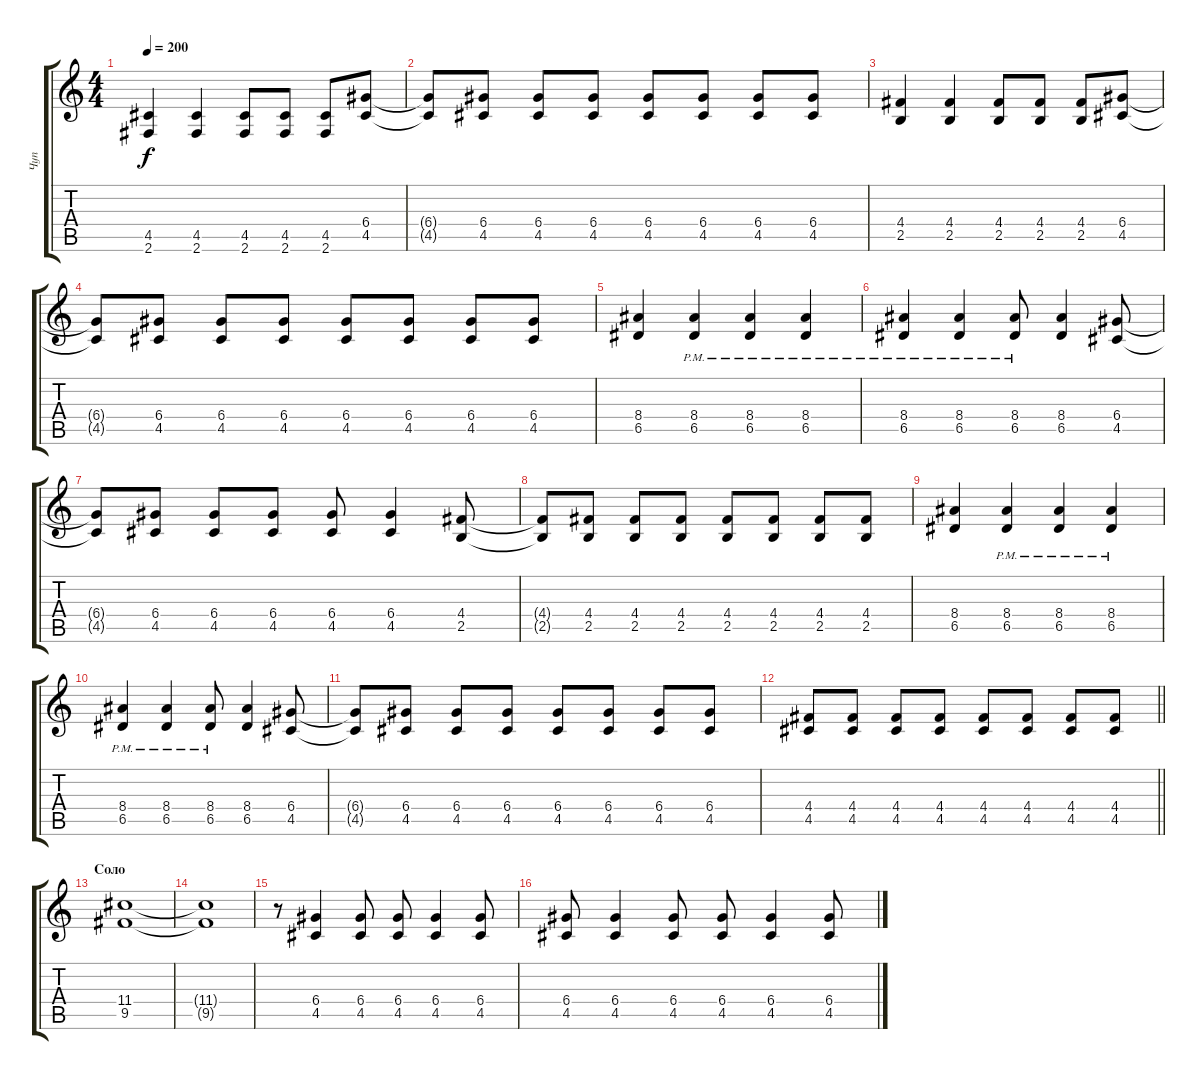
\track ("Чуп" "Чуп") {instrument overdrivenguitar}
\staff {score tabs}
\tuning (E4 B3 G3 D3 A2 E2) {hide}
\ts (4 4)
\tempo 200
\clef g2
\ks c
(4.5 2.6).4{dy f} (4.5 2.6).4 (4.5 2.6).8 (4.5 2.6).8 (4.5 2.6).8 (6.4 4.5).8 |
(6.4{t} 4.5{t}).8 (6.4 4.5).8 (6.4 4.5).8 (6.4 4.5).8 (6.4 4.5).8 (6.4 4.5).8 (6.4 4.5).8 (6.4 4.5).8 |
(4.4 2.5).4 (4.4 2.5).4 (4.4 2.5).8 (4.4 2.5).8 (4.4 2.5).8 (6.4 4.5).8 |
(6.4{t} 4.5{t}).8 (6.4 4.5).8 (6.4 4.5).8 (6.4 4.5).8 (6.4 4.5).8 (6.4 4.5).8 (6.4 4.5).8 (6.4 4.5).8 |
(8.4 6.5).4 (8.4{pm} 6.5{pm}).4 (8.4{pm} 6.5{pm}).4 (8.4{pm} 6.5{pm}).4 |
(8.4{pm} 6.5{pm}).4 (8.4{pm} 6.5{pm}).4 (8.4{pm} 6.5{pm}).8 (8.4 6.5).4 (6.4 4.5).8 |
(6.4{t} 4.5{t}).8 (6.4 4.5).8 (6.4 4.5).8 (6.4 4.5).8 (6.4 4.5).8 (6.4 4.5).4 (4.4 2.5).8 |
(4.4{t} 2.5{t}).8 (4.4 2.5).8 (4.4 2.5).8 (4.4 2.5).8 (4.4 2.5).8 (4.4 2.5).8 (4.4 2.5).8 (4.4 2.5).8 |
(8.4 6.5).4 (8.4{pm} 6.5{pm}).4 (8.4{pm} 6.5{pm}).4 (8.4{pm} 6.5{pm}).4 |
(8.4{pm} 6.5{pm}).4 (8.4{pm} 6.5{pm}).4 (8.4{pm} 6.5{pm}).8 (8.4 6.5).4 (6.4 4.5).8 |
(6.4{t} 4.5{t}).8 (6.4 4.5).8 (6.4 4.5).8 (6.4 4.5).8 (6.4 4.5).8 (6.4 4.5).8 (6.4 4.5).8 (6.4 4.5).8 |
\barLineRight lightlight
(4.4 4.5).8 (4.4 4.5).8 (4.4 4.5).8 (4.4 4.5).8 (4.4 4.5).8 (4.4 4.5).8 (4.4 4.5).8 (4.4 4.5).8 |
\section ("" "Соло")
(11.4 9.5).1 |
(11.4{t} 9.5{t}).1 |
r.8 (6.4 4.5).4 (6.4 4.5).8 (6.4 4.5).8 (6.4 4.5).4 (6.4 4.5).8 |
(6.4 4.5).8 (6.4 4.5).4 (6.4 4.5).8 (6.4 4.5).8 (6.4 4.5).4 (6.4 4.5).8
